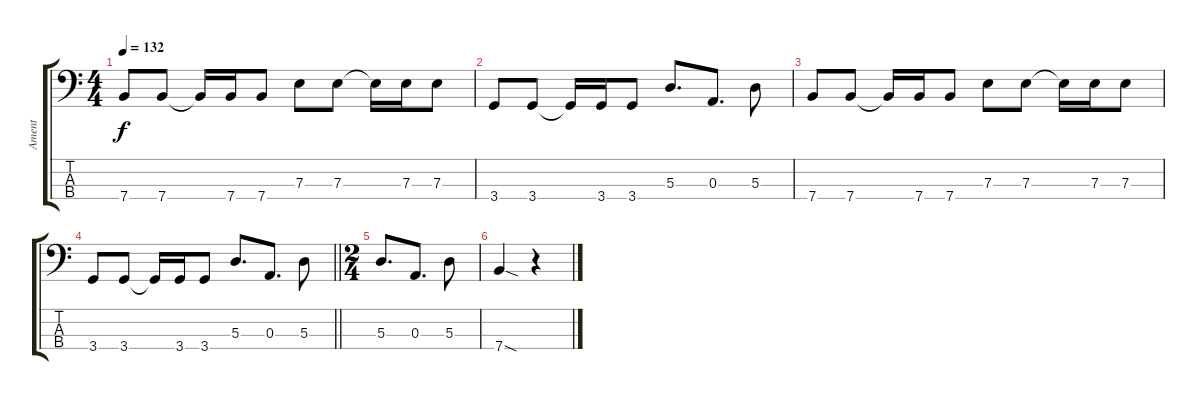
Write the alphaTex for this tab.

\track ("Ament" "Ament") {instrument electricbassfinger}
\staff {score tabs}
\tuning (G2 D2 A1 E1) {hide}
\ts (4 4)
\tempo 132
\clef f4
\ks c
7.4.8{dy f} 7.4.8 7.4{t}.16 7.4.16 7.4.8 7.3.8 7.3.8 7.3{t}.16 7.3.16 7.3.8 |
3.4.8 3.4.8 3.4{t}.16 3.4.16 3.4.8 5.3.8{d} 0.3.8{d} 5.3.8 |
7.4.8 7.4.8 7.4{t}.16 7.4.16 7.4.8 7.3.8 7.3.8 7.3{t}.16 7.3.16 7.3.8 |
\barLineRight lightlight
3.4.8 3.4.8 3.4{t}.16 3.4.16 3.4.8 5.3.8{d} 0.3.8{d} 5.3.8 |
\ts (2 4)
\section ("" "")
5.3.8{d} 0.3.8{d} 5.3.8 |
7.4{sod}.4 r.4
